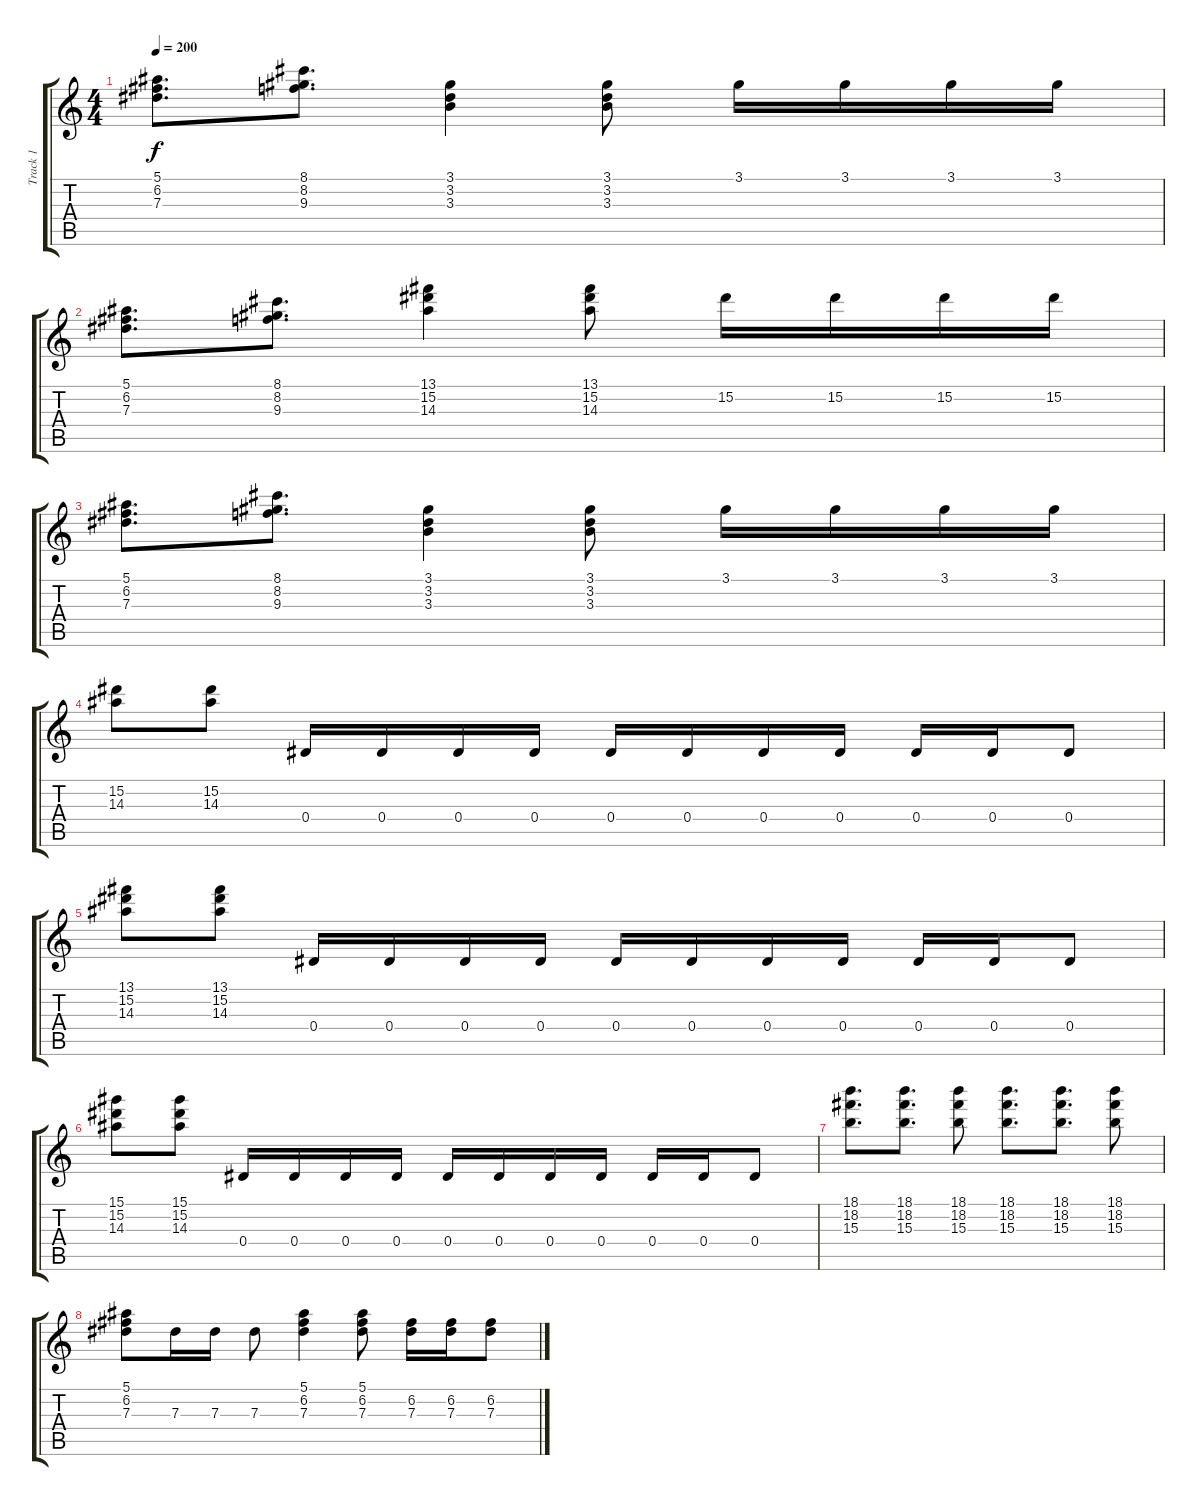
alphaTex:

\track ("Track 1" "Track 1") {instrument distortionguitar}
\staff {score tabs}
\tuning (F4 C4 Ab3 Eb3 Bb2 F2) {hide}
\ts (4 4)
\tempo 200
\clef g2
\ks c
(5.1 6.2 7.3).8{d dy f} (8.1 8.2 9.3).8{d} (3.1 3.2 3.3).4 (3.1 3.2 3.3).8 3.1.16 3.1.16 3.1.16 3.1.16 |
(5.1 6.2 7.3).8{d} (8.1 8.2 9.3).8{d} (13.1 15.2 14.3).4 (13.1 15.2 14.3).8 15.2.16 15.2.16 15.2.16 15.2.16 |
(5.1 6.2 7.3).8{d} (8.1 8.2 9.3).8{d} (3.1 3.2 3.3).4 (3.1 3.2 3.3).8 3.1.16 3.1.16 3.1.16 3.1.16 |
(15.2 14.3).8 (15.2 14.3).8 0.4.16 0.4.16 0.4.16 0.4.16 0.4.16 0.4.16 0.4.16 0.4.16 0.4.16 0.4.16 0.4.8 |
(13.1 15.2 14.3).8 (13.1 15.2 14.3).8 0.4.16 0.4.16 0.4.16 0.4.16 0.4.16 0.4.16 0.4.16 0.4.16 0.4.16 0.4.16 0.4.8 |
(15.1 15.2 14.3).8 (15.1 15.2 14.3).8 0.4.16 0.4.16 0.4.16 0.4.16 0.4.16 0.4.16 0.4.16 0.4.16 0.4.16 0.4.16 0.4.8 |
(18.1 18.2 15.3).8{d} (18.1 18.2 15.3).8{d} (18.1 18.2 15.3).8 (18.1 18.2 15.3).8{d} (18.1 18.2 15.3).8{d} (18.1 18.2 15.3).8 |
(5.1 6.2 7.3).8 7.3.16 7.3.16 7.3.8 (5.1 6.2 7.3).4 (5.1 6.2 7.3).8 (6.2 7.3).16 (6.2 7.3).16 (6.2 7.3).8
